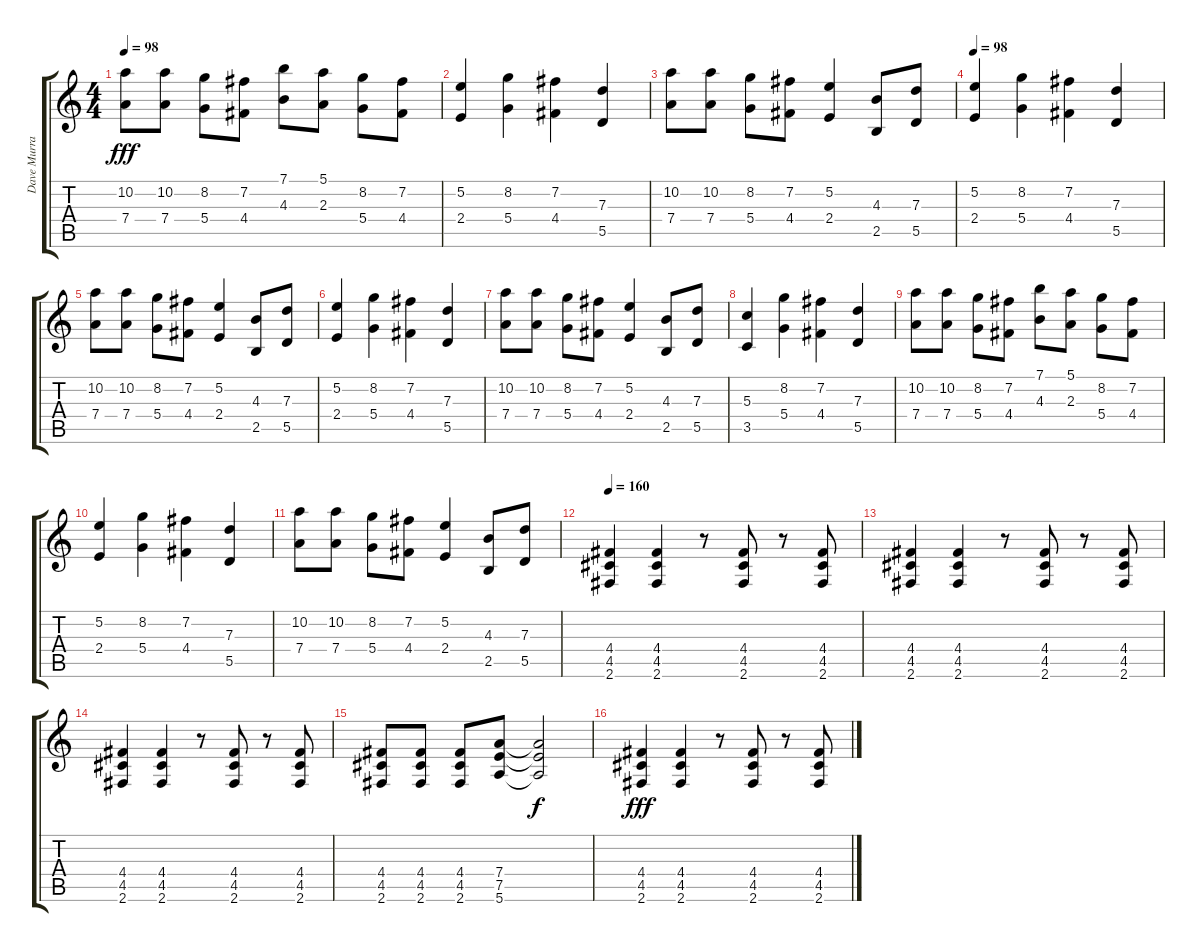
\track ("Dave Murray" "Dave Murra") {instrument distortionguitar}
\staff {score tabs}
\tuning (E4 B3 G3 D3 A2 E2) {hide}
\ts (4 4)
\tempo 98
\clef g2
\ks c
(10.2 7.4).8{dy fff} (10.2 7.4).8 (8.2 5.4).8 (7.2 4.4).8 (7.1 4.3).8 (5.1 2.3).8 (8.2 5.4).8 (7.2 4.4).8 |
(5.2 2.4).4 (8.2 5.4).4 (7.2 4.4).4 (7.3 5.5).4 |
(10.2 7.4).8 (10.2 7.4).8 (8.2 5.4).8 (7.2 4.4).8 (5.2 2.4).4 (4.3 2.5).8 (7.3 5.5).8 |
\tempo 98
(5.2 2.4).4 (8.2 5.4).4 (7.2 4.4).4 (7.3 5.5).4 |
(10.2 7.4).8 (10.2 7.4).8 (8.2 5.4).8 (7.2 4.4).8 (5.2 2.4).4 (4.3 2.5).8 (7.3 5.5).8 |
(5.2 2.4).4 (8.2 5.4).4 (7.2 4.4).4 (7.3 5.5).4 |
(10.2 7.4).8 (10.2 7.4).8 (8.2 5.4).8 (7.2 4.4).8 (5.2 2.4).4 (4.3 2.5).8 (7.3 5.5).8 |
(5.3 3.5).4 (8.2 5.4).4 (7.2 4.4).4 (7.3 5.5).4 |
(10.2 7.4).8 (10.2 7.4).8 (8.2 5.4).8 (7.2 4.4).8 (7.1 4.3).8 (5.1 2.3).8 (8.2 5.4).8 (7.2 4.4).8 |
(5.2 2.4).4 (8.2 5.4).4 (7.2 4.4).4 (7.3 5.5).4 |
(10.2 7.4).8 (10.2 7.4).8 (8.2 5.4).8 (7.2 4.4).8 (5.2 2.4).4 (4.3 2.5).8 (7.3 5.5).8 |
\tempo 160
(4.4 4.5 2.6).4 (4.4 4.5 2.6).4 r.8 (4.4 4.5 2.6).8 r.8 (4.4 4.5 2.6).8 |
(4.4 4.5 2.6).4 (4.4 4.5 2.6).4 r.8 (4.4 4.5 2.6).8 r.8 (4.4 4.5 2.6).8 |
(4.4 4.5 2.6).4 (4.4 4.5 2.6).4 r.8 (4.4 4.5 2.6).8 r.8 (4.4 4.5 2.6).8 |
(4.4 4.5 2.6).8 (4.4 4.5 2.6).8 (4.4 4.5 2.6).8 (7.4 7.5 5.6).8 (7.4{t} 7.5{t} 5.6{t}).2{dy f} |
(4.4 4.5 2.6).4{dy fff} (4.4 4.5 2.6).4 r.8 (4.4 4.5 2.6).8 r.8 (4.4 4.5 2.6).8
